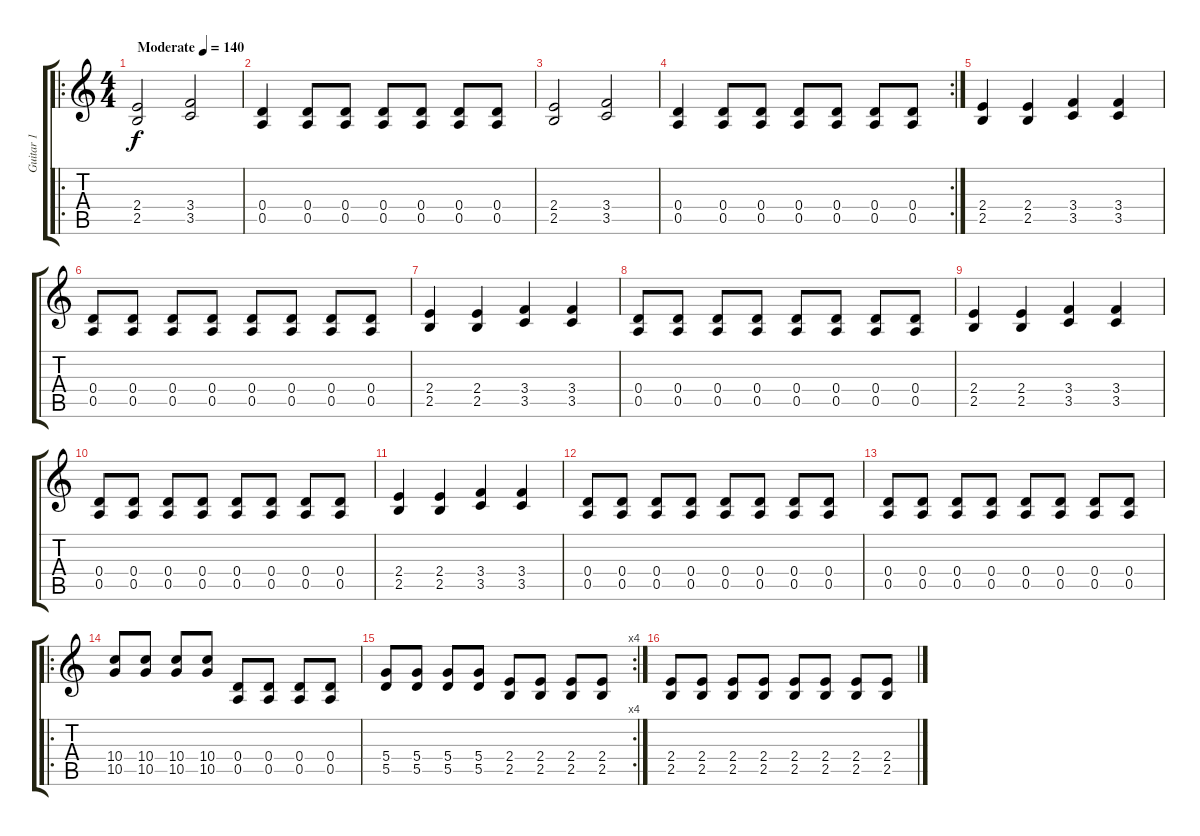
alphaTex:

\track ("Guitar 1" "Guitar 1") {instrument overdrivenguitar}
\staff {score tabs}
\tuning (E4 B3 G3 D3 A2 E2) {hide}
\ro
\ts (4 4)
\tempo (140 "Moderate")
\clef g2
\ks c
(2.4 2.5).2{dy f instrument overdrivenguitar} (3.4 3.5).2 |
(0.4 0.5).4 (0.4 0.5).8 (0.4 0.5).8 (0.4 0.5).8 (0.4 0.5).8 (0.4 0.5).8 (0.4 0.5).8 |
(2.4 2.5).2 (3.4 3.5).2 |
\rc 2
(0.4 0.5).4 (0.4 0.5).8 (0.4 0.5).8 (0.4 0.5).8 (0.4 0.5).8 (0.4 0.5).8 (0.4 0.5).8 |
(2.4 2.5).4 (2.4 2.5).4 (3.4 3.5).4 (3.4 3.5).4 |
(0.4 0.5).8 (0.4 0.5).8 (0.4 0.5).8 (0.4 0.5).8 (0.4 0.5).8 (0.4 0.5).8 (0.4 0.5).8 (0.4 0.5).8 |
(2.4 2.5).4 (2.4 2.5).4 (3.4 3.5).4 (3.4 3.5).4 |
(0.4 0.5).8 (0.4 0.5).8 (0.4 0.5).8 (0.4 0.5).8 (0.4 0.5).8 (0.4 0.5).8 (0.4 0.5).8 (0.4 0.5).8 |
(2.4 2.5).4 (2.4 2.5).4 (3.4 3.5).4 (3.4 3.5).4 |
(0.4 0.5).8 (0.4 0.5).8 (0.4 0.5).8 (0.4 0.5).8 (0.4 0.5).8 (0.4 0.5).8 (0.4 0.5).8 (0.4 0.5).8 |
(2.4 2.5).4 (2.4 2.5).4 (3.4 3.5).4 (3.4 3.5).4 |
(0.4 0.5).8 (0.4 0.5).8 (0.4 0.5).8 (0.4 0.5).8 (0.4 0.5).8 (0.4 0.5).8 (0.4 0.5).8 (0.4 0.5).8 |
(0.4 0.5).8 (0.4 0.5).8 (0.4 0.5).8 (0.4 0.5).8 (0.4 0.5).8 (0.4 0.5).8 (0.4 0.5).8 (0.4 0.5).8 |
\ro
(10.4 10.5).8 (10.4 10.5).8 (10.4 10.5).8 (10.4 10.5).8 (0.4 0.5).8 (0.4 0.5).8 (0.4 0.5).8 (0.4 0.5).8 |
\rc 4
(5.4 5.5).8 (5.4 5.5).8 (5.4 5.5).8 (5.4 5.5).8 (2.4 2.5).8 (2.4 2.5).8 (2.4 2.5).8 (2.4 2.5).8 |
(2.4 2.5).8 (2.4 2.5).8 (2.4 2.5).8 (2.4 2.5).8 (2.4 2.5).8 (2.4 2.5).8 (2.4 2.5).8 (2.4 2.5).8
